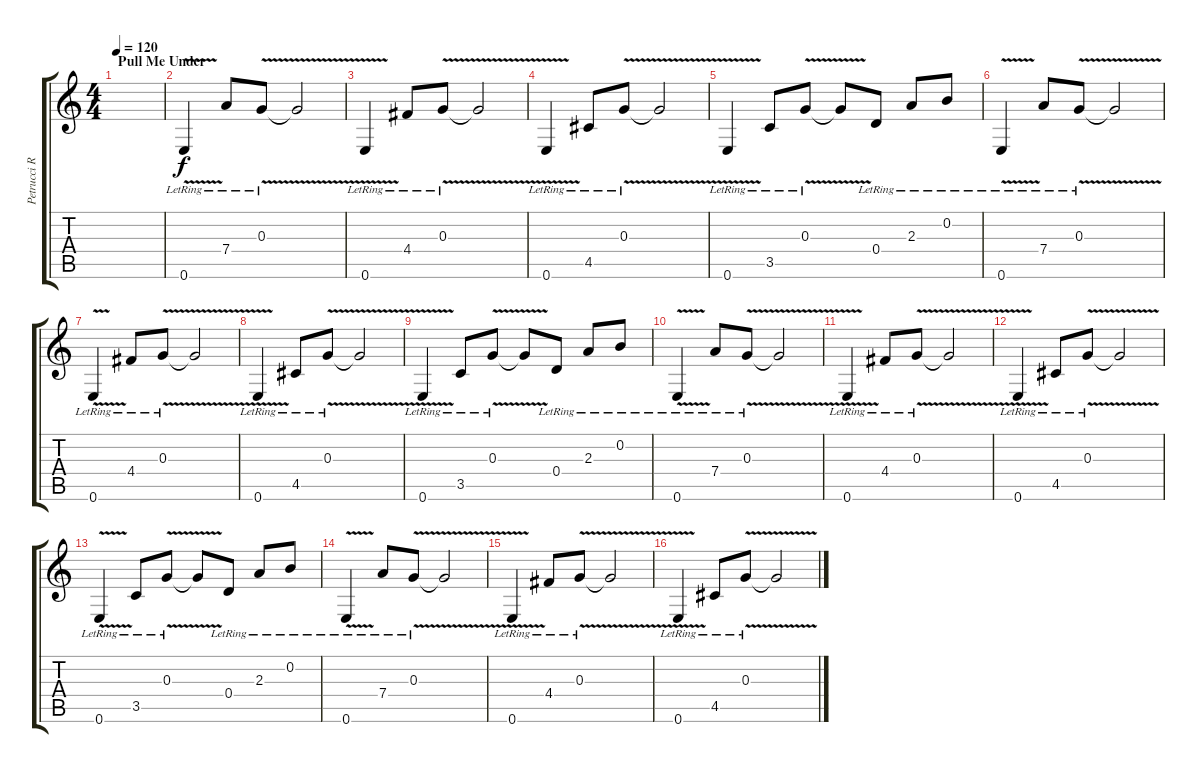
\track ("Petrucci Rythm" "Petrucci R") {instrument acousticguitarsteel}
\staff {score tabs}
\tuning (E4 B3 G3 D3 A2 E2) {hide}
\ts (4 4)
\section ("" "Pull Me Under")
\tempo 120
\tempo 105
\tempo 120
\clef g2
\ks c
|
0.6{v lr}.4 7.4{lr}.8 0.3{v lr}.8 0.3{t}.2 |
0.6{v lr}.4 4.4{lr}.8 0.3{v lr}.8 0.3{t}.2 |
0.6{v lr}.4 4.5{lr}.8 0.3{v lr}.8 0.3{t}.2 |
0.6{v lr}.4 3.5{lr}.8 0.3{v lr}.8 0.3{t}.8 0.4{lr}.8 2.3{lr}.8 0.2{lr}.8 |
0.6{v lr}.4 7.4{lr}.8 0.3{v lr}.8 0.3{t}.2 |
0.6{v lr}.4 4.4{lr}.8 0.3{v lr}.8 0.3{t}.2 |
0.6{v lr}.4 4.5{lr}.8 0.3{v lr}.8 0.3{t}.2 |
0.6{v lr}.4 3.5{lr}.8 0.3{v lr}.8 0.3{t}.8 0.4{lr}.8 2.3{lr}.8 0.2{lr}.8 |
0.6{v lr}.4 7.4{lr}.8 0.3{v lr}.8 0.3{t}.2 |
0.6{v lr}.4 4.4{lr}.8 0.3{v lr}.8 0.3{t}.2 |
0.6{v lr}.4 4.5{lr}.8 0.3{v lr}.8 0.3{t}.2 |
0.6{v lr}.4 3.5{lr}.8 0.3{v lr}.8 0.3{t}.8 0.4{lr}.8 2.3{lr}.8 0.2{lr}.8 |
0.6{v lr}.4 7.4{lr}.8 0.3{v lr}.8 0.3{t}.2 |
0.6{v lr}.4 4.4{lr}.8 0.3{v lr}.8 0.3{t}.2 |
0.6{v lr}.4 4.5{lr}.8 0.3{v lr}.8 0.3{t}.2
